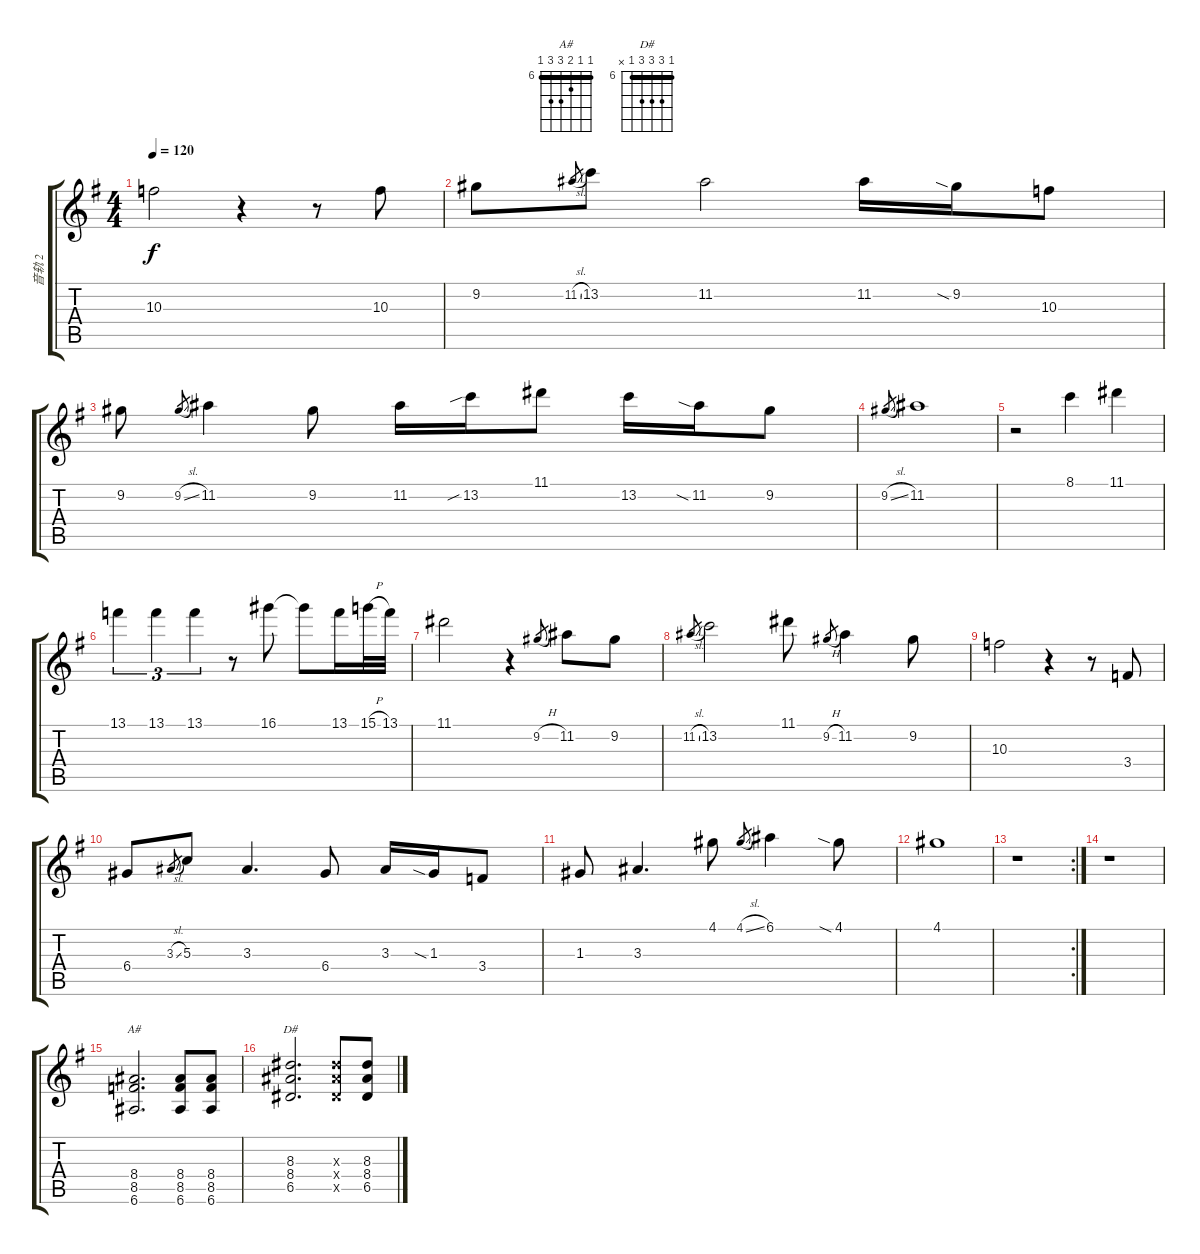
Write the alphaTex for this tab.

\track ("音轨 2" "音轨 2") {instrument distortionguitar}
\staff {score tabs}
\tuning (E4 B3 G3 D3 A2 E2) {hide}
\chord ("A#" 6 6 7 8 8 6) {firstfret 6 barre 6}
\chord ("D#" 6 8 8 8 6 x) {firstfret 6 barre 6}
\ts (4 4)
\tempo 120
\clef g2
\ks g
10.3.2{dy f} r.4 r.8 10.3.8 |
9.2.8 11.2{sl}.8{gr} 13.2.8 11.2.2 11.2.16 9.2{sia}.16 10.3.8 |
9.2.8 9.2{sl}.8{gr} 11.2.4 9.2.8 11.2.16 13.2{sib}.16 11.1.8 13.2.16 11.2{sia}.16 9.2.8 |
9.2{sl}.8{gr} 11.2.1 |
r.2 8.1.4 11.1.4 |
13.1.4{tu (3 2)} 13.1.4{tu (3 2)} 13.1.4{tu (3 2)} r.8 16.1.8 16.1{t}.8 13.1.16 15.1{h}.32 13.1.32 |
11.1.2 r.4 9.2{h}.8{gr} 11.2.8 9.2.8 |
11.2{sl}.8{gr} 13.2.2 11.1.8 9.2{h}.8{gr} 11.2.4 9.2.8 |
10.3.2{txt ""} r.4 r.8 3.4.8 |
6.4.8 3.3{sl}.8{gr} 5.3.8 3.3.4{d} 6.4.8 3.3.16 1.3{sia}.16 3.4.8 |
1.3.8 3.3.4{d} 4.1.8 4.1{sl}.8{gr} 6.1.4 4.1{sia}.8 |
4.1.1 |
\rc 2
r.1 |
r.1 |
(8.4 8.5 6.6).2{d ch "A#"} (8.4 8.5 6.6).8 (8.4 8.5 6.6).8 |
(8.3 8.4 6.5).2{d ch "D#"} (8.3{x} 8.4{x} 6.5{x}).8 (8.3 8.4 6.5).8
